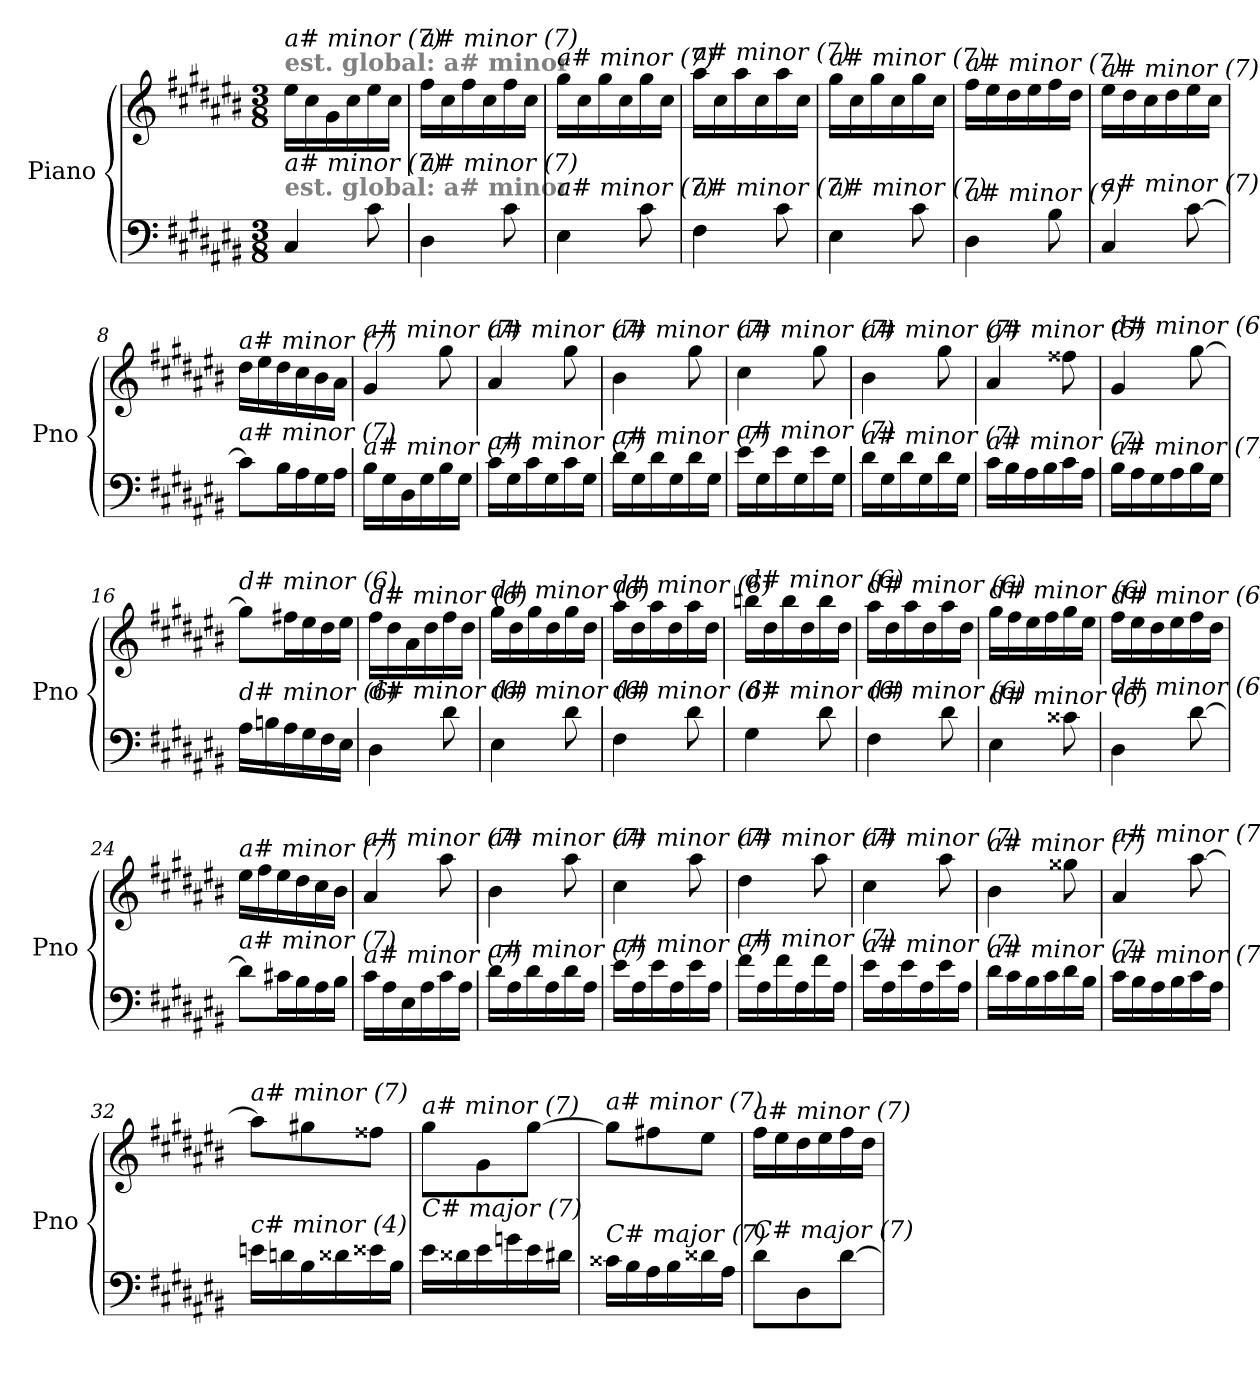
**kern	**kern
*part1	*part1
*staff2	*staff1
*I"Piano	*
*I'Pno	*
*clefF4	*clefG2
*k[f#c#g#d#a#e#b#]	*k[f#c#g#d#a#e#b#]
*M3/8	*M3/8
=1	=1
!	!LO:TX:a:B:color=#808080:t=est. global&colon; a# minor
!	!LO:TX:i:t=a# minor (7)
!LO:TX:a:B:color=#808080:t=est. global&colon; a# minor	!
!LO:TX:i:t=a# minor (7)	!
4C#/	16ee#\LL
.	16cc#\
.	16g#\
.	16cc#\
8c#\	16ee#\
.	16cc#\JJ
=2	=2
!	!LO:TX:i:t=a# minor (7)
!LO:TX:i:t=a# minor (7)	!
4D#\	16ff#\LL
.	16cc#\
.	16ff#\
.	16cc#\
8c#\	16ff#\
.	16cc#\JJ
=3	=3
!	!LO:TX:i:t=a# minor (7)
!LO:TX:i:t=a# minor (7)	!
4E#\	16gg#\LL
.	16cc#\
.	16gg#\
.	16cc#\
8c#\	16gg#\
.	16cc#\JJ
=4	=4
!	!LO:TX:i:t=a# minor (7)
!LO:TX:i:t=a# minor (7)	!
4F#\	16aa#\LL
.	16cc#\
.	16aa#\
.	16cc#\
8c#\	16aa#\
.	16cc#\JJ
=5	=5
!	!LO:TX:i:t=a# minor (7)
!LO:TX:i:t=a# minor (7)	!
4E#\	16gg#\LL
.	16cc#\
.	16gg#\
.	16cc#\
8c#\	16gg#\
.	16cc#\JJ
=6	=6
!	!LO:TX:i:t=a# minor (7)
!LO:TX:i:t=a# minor (7)	!
4D#\	16ff#\LL
.	16ee#\
.	16dd#\
.	16ee#\
8B#\	16ff#\
.	16dd#\JJ
!!LO:LB:g=z
=7	=7
!	!LO:TX:i:t=a# minor (7)
!LO:TX:i:t=a# minor (7)	!
4C#/	16ee#\LL
.	16dd#\
.	16cc#\
.	16dd#\
[8c#\	16ee#\
.	16cc#\JJ
=8	=8
!	!LO:TX:i:t=a# minor (7)
!LO:TX:i:t=a# minor (7)	!
8c#\L]	16dd#\LL
.	16ee#\
16B#\L	16dd#\
16A#\	16cc#\
16G#\	16b#\
16A#\JJ	16a#\JJ
=9	=9
!	!LO:TX:i:t=a# minor (7)
!LO:TX:i:t=a# minor (7)	!
16B#\LL	4g#/
16G#\	.
16D#\	.
16G#\	.
16B#\	8gg#\
16G#\JJ	.
=10	=10
!	!LO:TX:i:t=a# minor (7)
!LO:TX:i:t=a# minor (7)	!
16c#\LL	4a#/
16G#\	.
16c#\	.
16G#\	.
16c#\	8gg#\
16G#\JJ	.
=11	=11
!	!LO:TX:i:t=a# minor (7)
!LO:TX:i:t=a# minor (7)	!
16d#\LL	4b#\
16G#\	.
16d#\	.
16G#\	.
16d#\	8gg#\
16G#\JJ	.
=12	=12
!	!LO:TX:i:t=a# minor (7)
!LO:TX:i:t=a# minor (7)	!
16e#\LL	4cc#\
16G#\	.
16e#\	.
16G#\	.
16e#\	8gg#\
16G#\JJ	.
=13	=13
!	!LO:TX:i:t=a# minor (7)
!LO:TX:i:t=a# minor (7)	!
16d#\LL	4b#\
16G#\	.
16d#\	.
16G#\	.
16d#\	8gg#\
16G#\JJ	.
!!LO:LB:g=z
=14	=14
!	!LO:TX:i:t=g# minor (5)
!LO:TX:i:t=a# minor (7)	!
16c#\LL	4a#/
16B#\	.
16A#\	.
16B#\	.
16c#\	8ff##X\
16A#\JJ	.
=15	=15
!	!LO:TX:i:t=d# minor (6)
!LO:TX:i:t=a# minor (7)	!
16B#\LL	4g#/
16A#\	.
16G#\	.
16A#\	.
16B#\	[8gg#\
16G#\JJ	.
=16	=16
!	!LO:TX:i:t=d# minor (6)
!LO:TX:i:t=d# minor (6)	!
16A#\LL	8gg#\L]
16Bn\	.
16A#\	16ff#X\L
16G#\	16ee#\
16F#\	16dd#\
16E#\JJ	16ee#\JJ
=17	=17
!	!LO:TX:i:t=d# minor (6)
!LO:TX:i:t=d# minor (6)	!
4D#\	16ff#\LL
.	16dd#\
.	16a#\
.	16dd#\
8d#\	16ff#\
.	16dd#\JJ
=18	=18
!	!LO:TX:i:t=d# minor (6)
!LO:TX:i:t=d# minor (6)	!
4E#\	16gg#\LL
.	16dd#\
.	16gg#\
.	16dd#\
8d#\	16gg#\
.	16dd#\JJ
=19	=19
!	!LO:TX:i:t=d# minor (6)
!LO:TX:i:t=d# minor (6)	!
4F#\	16aa#\LL
.	16dd#\
.	16aa#\
.	16dd#\
8d#\	16aa#\
.	16dd#\JJ
=20	=20
!	!LO:TX:i:t=d# minor (6)
!LO:TX:i:t=d# minor (6)	!
4G#\	16bbn\LL
.	16dd#\
.	16bb\
.	16dd#\
8d#\	16bb\
.	16dd#\JJ
!!LO:LB:g=z
=21	=21
!	!LO:TX:i:t=d# minor (6)
!LO:TX:i:t=d# minor (6)	!
4F#\	16aa#\LL
.	16dd#\
.	16aa#\
.	16dd#\
8d#\	16aa#\
.	16dd#\JJ
=22	=22
!	!LO:TX:i:t=d# minor (6)
!LO:TX:i:t=d# minor (6)	!
4E#\	16gg#\LL
.	16ff#\
.	16ee#\
.	16ff#\
8c##X\	16gg#\
.	16ee#\JJ
=23	=23
!	!LO:TX:i:t=d# minor (6)
!LO:TX:i:t=d# minor (6)	!
4D#\	16ff#\LL
.	16ee#\
.	16dd#\
.	16ee#\
[8d#\	16ff#\
.	16dd#\JJ
=24	=24
!	!LO:TX:i:t=a# minor (7)
!LO:TX:i:t=a# minor (7)	!
8d#\L]	16ee#\LL
.	16ff#\
16c#X\L	16ee#\
16B#\	16dd#\
16A#\	16cc#\
16B#\JJ	16b#\JJ
=25	=25
!	!LO:TX:i:t=a# minor (7)
!LO:TX:i:t=a# minor (7)	!
16c#\LL	4a#/
16A#\	.
16E#\	.
16A#\	.
16c#\	8aa#\
16A#\JJ	.
=26	=26
!	!LO:TX:i:t=a# minor (7)
!LO:TX:i:t=a# minor (7)	!
16d#\LL	4b#\
16A#\	.
16d#\	.
16A#\	.
16d#\	8aa#\
16A#\JJ	.
=27	=27
!	!LO:TX:i:t=a# minor (7)
!LO:TX:i:t=a# minor (7)	!
16e#\LL	4cc#\
16A#\	.
16e#\	.
16A#\	.
16e#\	8aa#\
16A#\JJ	.
!!LO:LB:g=z
=28	=28
!	!LO:TX:i:t=a# minor (7)
!LO:TX:i:t=a# minor (7)	!
16f#\LL	4dd#\
16A#\	.
16f#\	.
16A#\	.
16f#\	8aa#\
16A#\JJ	.
=29	=29
!	!LO:TX:i:t=a# minor (7)
!LO:TX:i:t=a# minor (7)	!
16e#\LL	4cc#\
16A#\	.
16e#\	.
16A#\	.
16e#\	8aa#\
16A#\JJ	.
=30	=30
!	!LO:TX:i:t=a# minor (7)
!LO:TX:i:t=a# minor (7)	!
16d#\LL	4b#\
16c#\	.
16B#\	.
16c#\	.
16d#\	8gg##X\
16B#\JJ	.
=31	=31
!	!LO:TX:i:t=a# minor (7)
!LO:TX:i:t=a# minor (7)	!
16c#\LL	4a#/
16B#\	.
16A#\	.
16B#\	.
16c#\	[8aa#\
16A#\JJ	.
=32	=32
!	!LO:TX:i:t=a# minor (7)
!LO:TX:i:t=c# minor (4)	!
16eni\LL	8aa#\L]
16dni\	.
16B#\	8gg#X\
16d##i\	.
16e##i\	8ff##X\J
16B#\JJ	.
=33	=33
!	!LO:TX:i:t=a# minor (7)
!LO:TX:i:t=C# major (7)	!
16e#\LL	8gg#\L
16d##Xj\	.
16e#\	8g#\
16gni\	.
16e#\	[8gg#\J
16d#X\JJ	.
!!LO:PB:g=z
=34	=34
!	!LO:TX:i:t=a# minor (7)
!LO:TX:i:t=C# major (7)	!
16c##Xj\LL	8gg#\L]
16B#\	.
16A#\	8ff#X\
16B#\	.
16d##i\	8ee#\J
16A#\JJ	.
=35	=35
!	!LO:TX:i:t=a# minor (7)
!LO:TX:i:t=C# major (7)	!
8d#\L	16ff#\LL
.	16ee#\
8D#\	16dd#\
.	16ee#\
[8d#\J	16ff#\
.	16dd#\JJ
=	=
*-	*-
